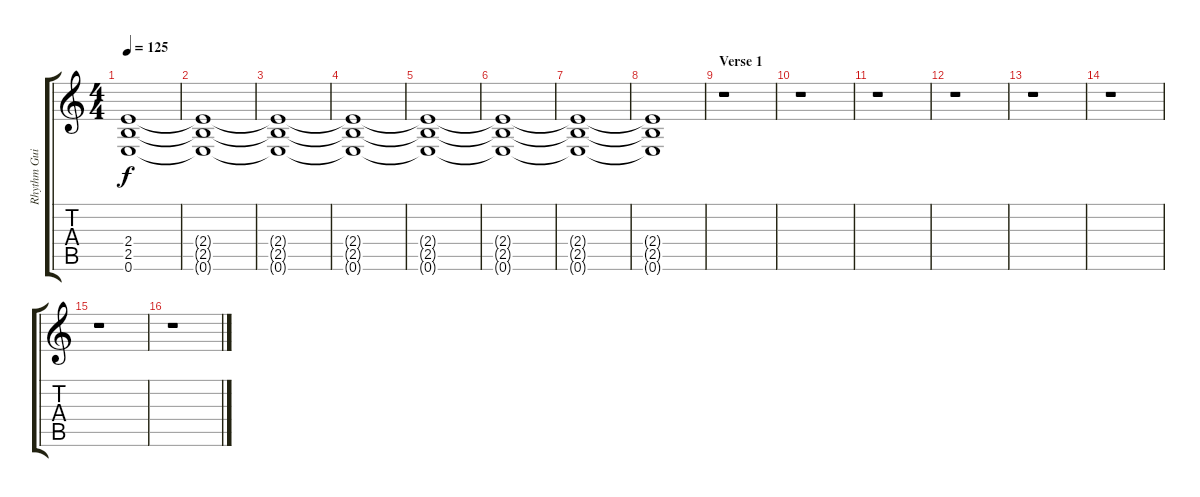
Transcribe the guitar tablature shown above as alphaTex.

\track ("Rhythm Guitar" "Rhythm Gui") {instrument distortionguitar}
\staff {score tabs}
\tuning (E4 B3 G3 D3 A2 E2) {hide}
\ts (4 4)
\tempo 125
\clef g2
\ks c
(2.4 2.5 0.6).1{dy f volume 6} |
(2.4{t} 2.5{t} 0.6{t}).1 |
(2.4{t} 2.5{t} 0.6{t}).1 |
(2.4{t} 2.5{t} 0.6{t}).1 |
(2.4{t} 2.5{t} 0.6{t}).1 |
(2.4{t} 2.5{t} 0.6{t}).1 |
(2.4{t} 2.5{t} 0.6{t}).1 |
(2.4{t} 2.5{t} 0.6{t}).1 |
\section ("" "Verse 1")
r.1 |
r.1 |
r.1 |
r.1 |
r.1 |
r.1 |
r.1 |
r.1
